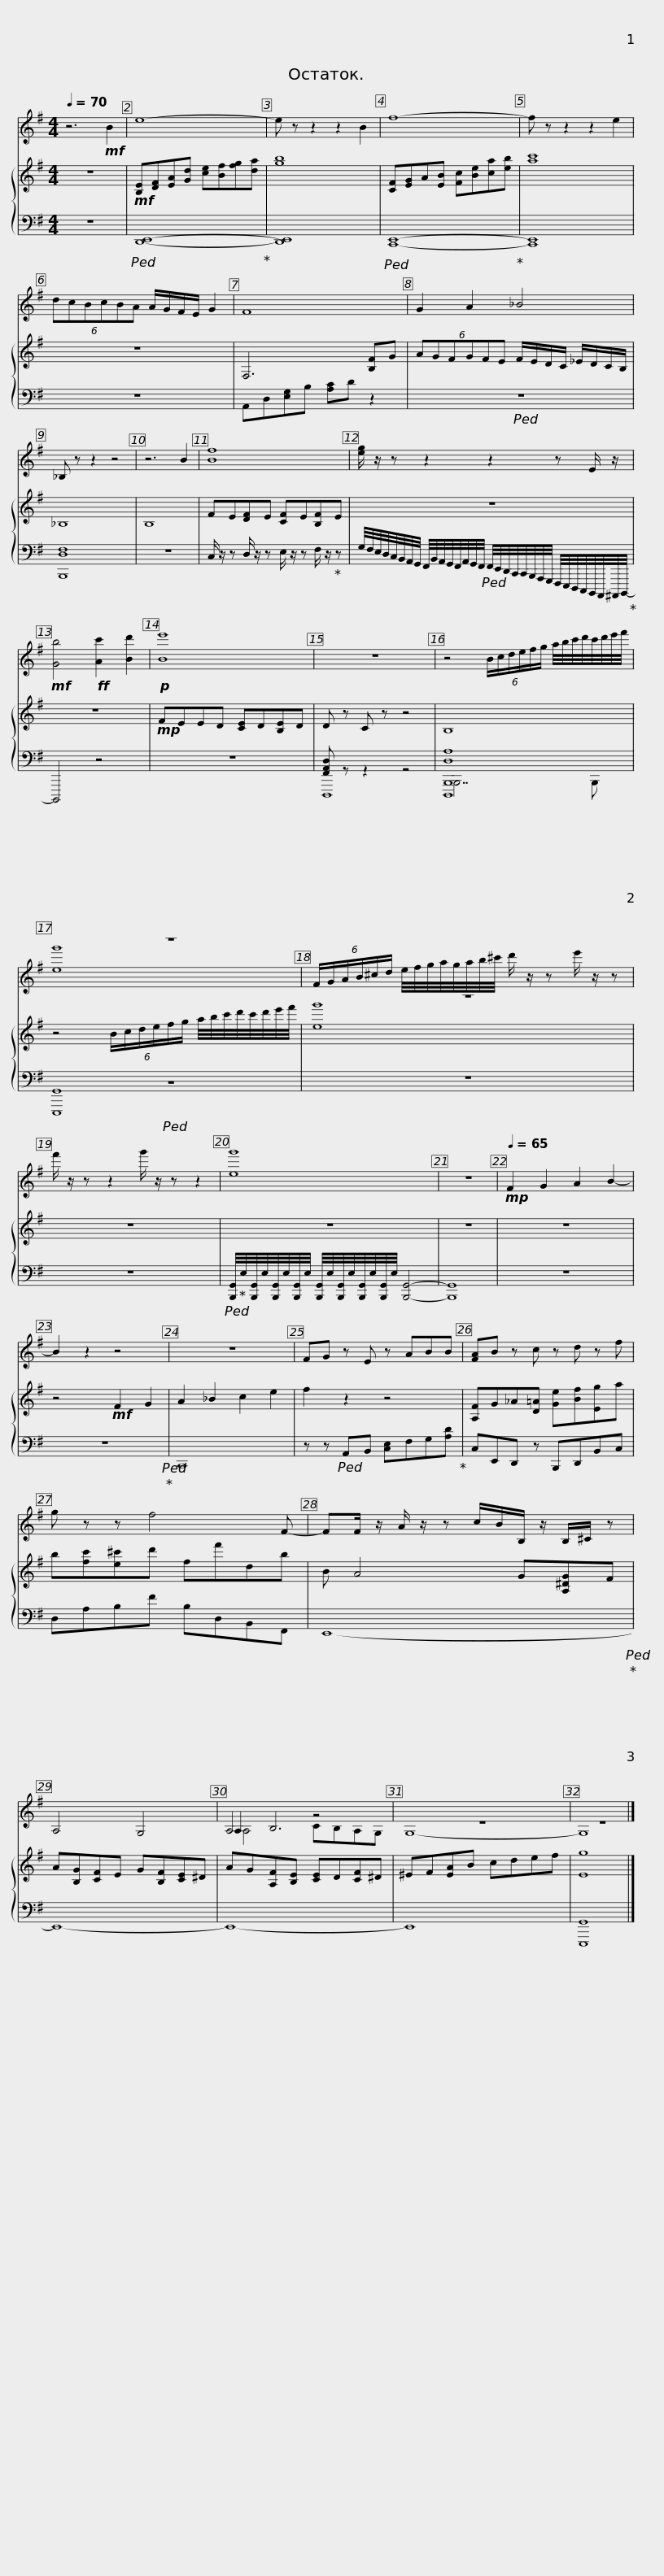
X:1
%%score ( 1 2 3 ) { ( 4 7 ) | ( 5 6 ) }
L:1/8
Q:1/4=70
M:4/4
I:linebreak $
K:G
V:1 treble
V:2 treble
V:3 treble
V:4 treble
V:7 treble
V:5 bass
V:6 bass
V:1
 z6!mf! B2 | e8- | e z z2 z2 B2 | f8- | f z z2 z2 e2 |$ %5
 (6:4:6dcBcBA A/G/F/E/ G2 | F8 | G2 A2 _B4 | _B, z z2 z4 |$ z6 B2 | %10
 [Bf]8 |$ [eg]/ z/ z z2 z2 z E/ z/ |!mf! [Gb]4!ff! [Ac']2 [Bd']2 |$!p! [Be']8 | z8 | %15
 z4 (6:4:6B/c/d/e/f/g/ a/4b/4c'/4d'/4c'/4d'/4e'/4f'/4 |$ z8 | (6:4:6F/G/A/B/^c/d/ e/4f/4g/4a/4g/4a/4b/4^c'/4 d'/ z/ z e'/ z/ z |$ f'/ z/ z z2 g'/ z/ z z2 | [eg']8 | %20
 z8 |[Q:1/4=65]!mp! F2 G2 A2 B2- | B2 z2 z4 | z8 |$ FG z E z ABB | %25
 [FA]B z c z d z f | g z z f4 F- |$ FF/ z/ A/ z/ z c/B/B,/ z/ B,/^C/ z | A,4 G,4 | A,4 z4 |$ %30
 z8 | z8 |] %32
V:2
 x8 | x8 | x8 | x8 | x8 |$ %5
 x8 | x8 | x8 | x8 |$ x8 | %10
 x8 |$ x8 | x8 |$ x8 | x8 | %15
 x8 |$ [eg']8 | x8 |$ x8 | x8 | %20
 x8 | x8 | x8 | x8 |$ x8 | %25
 x8 | x8 |$ x8 | x8 | A,2 B,6 |$ %30
 x8 | x8 |] %32
V:3
 x8 | x8 | x8 | x8 | x8 |$ %5
 x8 | x8 | x8 | x8 |$ x8 | %10
 x8 |$ x8 | x8 |$ x8 | x8 | %15
 x8 |$ x8 | x8 |$ x8 | x8 | %20
 x8 | x8 | x8 | x8 |$ x8 | %25
 x8 | x8 |$ x8 | x8 | A,4 CB,A,G, |$ %30
 G,8- | G,8 |] %32
V:4
 z8 |!mf! [B,E][DF][EA][Gd] [ce][Bf][fg][da] | [gb]8 | [CF][EG]A[EB] [Fc][Be][ca][eb] | [ac']8 |$ %5
 z8 | F,6 [B,F]G | (6:4:6AGFGFE F/E/D/C/ _E/D/C/B,/ | _B,8 |$ B,8 | %10
 FE[DF]E [CF]E[B,F]E |$ z8 | z8 |$!mp! FEED [CE]D[B,E]D | D z C z z4 | %15
 B,8 |$ z4 (6:4:6B/c/d/e/f/g/ a/4b/4c'/4d'/4c'/4d'/4e'/4f'/4 | z8 |$ z8 | z8 | %20
 z8 | z8 | z4!mf! F2 G2 | A2 _B2 c2 e2 |$ f2 z2 z4 | %25
 [A,F]G_A[D=A] [Ge][Bf][Eg]a | b[fc'][e^c']d' ff'db |$ B A4 G[A,^DG]F | A[B,G][CF]E G[B,F][CE]^D | AG[A,F][B,E] [CE]D[CF]^D |$ %30
 ^EF[EA]B cdef | [Eg]8 |] %32
V:5
 z8 |!ped! [D,,E,,]8-!ped-up! | [D,,E,,]8 |!ped! [C,,E,,]8-!ped-up! | [C,,E,,]8 |$ %5
 z8 | A,,D,[E,G,]B, [A,C]D z2 |!ped! z8 | [B,,,D,F,]8 |$ z8 | %10
 C,/ z/ z D,/ z/ z E,/ z/ z F,/ z/!ped-up! z |$ G,/4F,/4E,/4D,/4C,/4B,,/4A,,/4G,,/4 F,,/4B,,/4A,,/4G,,/4F,,/4A,,/4G,,/4F,,/4!ped! F,,/4E,,/4D,,/4C,,/4C,,/4B,,,/4A,,,/4G,,,/4 F,,,/4E,,,/4D,,,/4C,,,/4B,,,,/4A,,,,/4^A,,,,/4B,,,,/4-!ped-up! | B,,,,4 z4 |$ z8 | [F,,A,,D,] z z2 z4 | %15
 [D,,,B,,,D,A,]8 |$!ped! z8 | z8 |$ z8 |!ped! [B,,,G,,]/4!ped-up!E,/4[B,,,G,,]/4E,/4[B,,,G,,]/4E,/4[B,,,G,,]/4E,/4 [B,,,G,,]/4E,/4[B,,,G,,]/4E,/4[B,,,G,,]/4E,/4[B,,,G,,]/4E,/4 [B,,,G,,]4- | %20
 [B,,,G,,]8 | z8 | z8!ped!!ped-up! | C,,8 |$ z z!ped! A,,B,, [C,E,]F,G,[A,D]!ped-up! | %25
 C,E,,D,, z B,,,D,,B,,C, | D,A,B,F B,D,B,,F,, |$ E,,8-!ped!!ped-up! | E,,8- | E,,8- |$ %30
 E,,8 | [E,,,G,,]8 |] %32
V:6
 x8 | x8 | x8 | x8 | x8 |$ %5
 x8 | x8 | x8 | x8 |$ x8 | %10
 x8 |$ x8 | x8 |$ x8 | D,,,8 | %15
 B,,,7 B,,, |$ [E,,,G,,]8 | x8 |$ x8 | x8 | %20
 x8 | x8 | x8 | x8 |$ x8 | %25
 x8 | x8 |$ x8 | x8 | x8 |$ %30
 x8 | x8 |] %32
V:7
 x8 | x8 | x8 | x8 | x8 |$ %5
 x8 | x8 | x8 | x8 |$ x8 | %10
 x8 |$ x8 | x8 |$ x8 | x8 | %15
 x8 |$ x8 | [eg']8 |$ x8 | x8 | %20
 x8 | x8 | x8 | x8 |$ x8 | %25
 x8 | x8 |$ x8 | x8 | x8 |$ %30
 x8 | x8 |] %32
